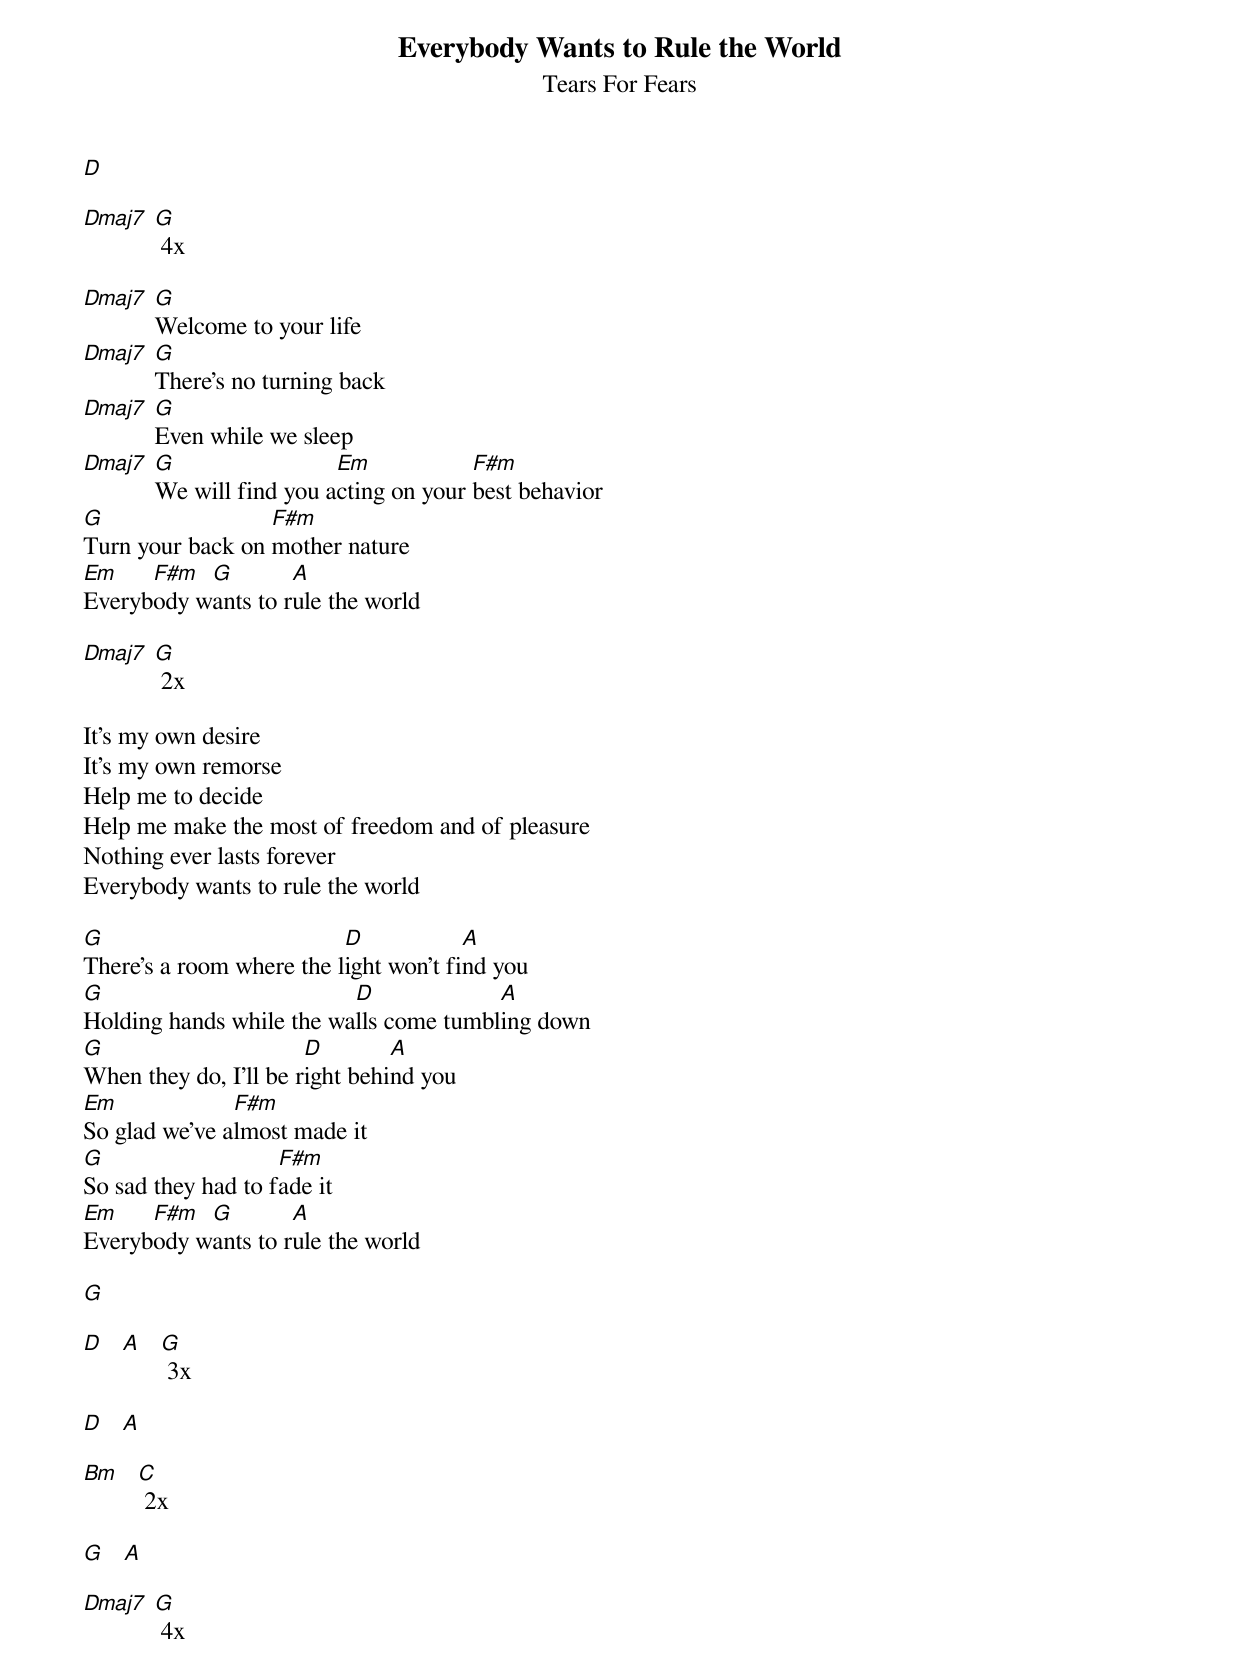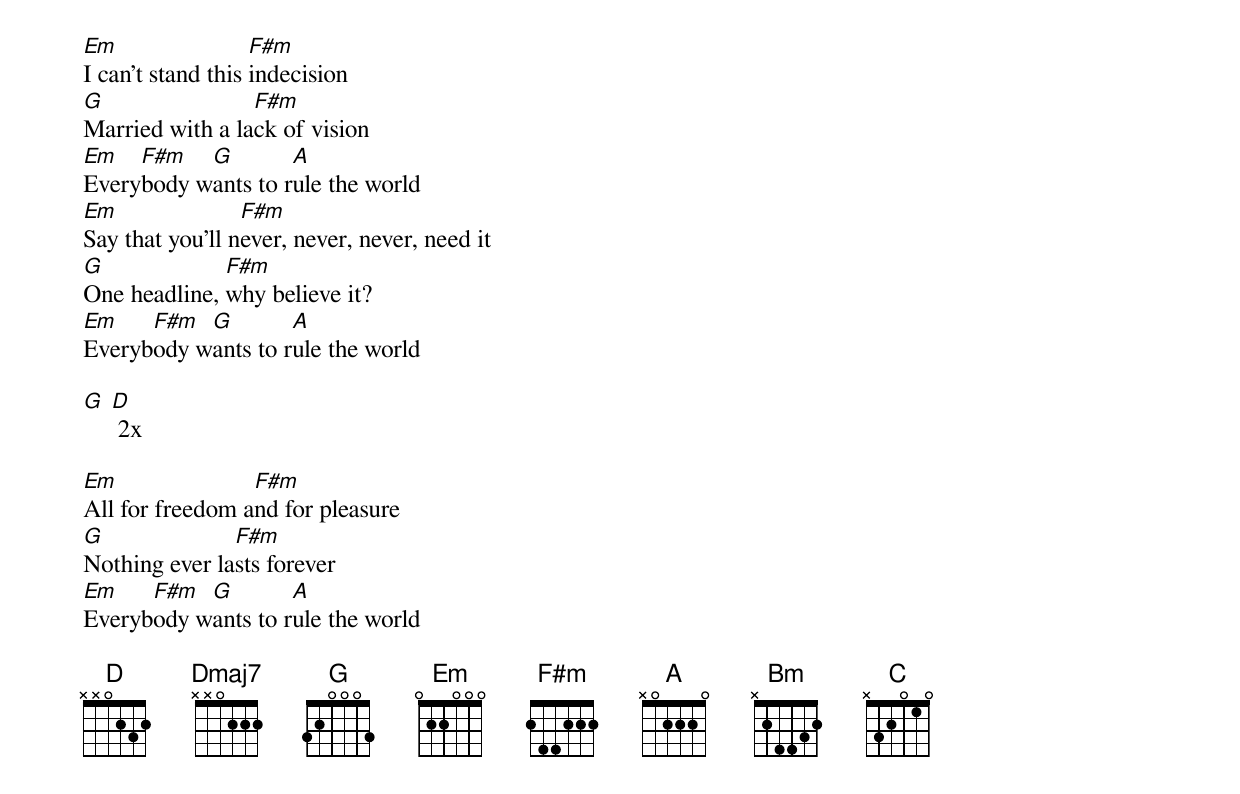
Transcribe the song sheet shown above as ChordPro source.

{title:Everybody Wants to Rule the World}
{subtitle:Tears For Fears}
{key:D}

[D]

[Dmaj7] [G] 4x

[Dmaj7] [G]Welcome to your life
[Dmaj7] [G]There's no turning back
[Dmaj7] [G]Even while we sleep
[Dmaj7] [G]We will find you a[Em]cting on your [F#m]best behavior
[G]Turn your back on [F#m]mother nature
[Em]Everyb[F#m]ody w[G]ants to r[A]ule the world

[Dmaj7] [G] 2x

It's my own desire
It's my own remorse
Help me to decide
Help me make the most of freedom and of pleasure
Nothing ever lasts forever
Everybody wants to rule the world

[G]There's a room where the l[D]ight won't fi[A]nd you
[G]Holding hands while the wa[D]lls come tumbl[A]ing down
[G]When they do, I'll be r[D]ight behi[A]nd you
[Em]So glad we've a[F#m]lmost made it
[G]So sad they had to f[F#m]ade it
[Em]Everyb[F#m]ody w[G]ants to r[A]ule the world

[G]

[D]   [A]   [G] 3x

[D]   [A]

[Bm]   [C] 2x

[G]   [A]

[Dmaj7] [G] 4x

[Em]I can't stand this [F#m]indecision
[G]Married with a la[F#m]ck of vision
[Em]Every[F#m]body w[G]ants to r[A]ule the world
[Em]Say that you'll n[F#m]ever, never, never, need it
[G]One headline, [F#m]why believe it?
[Em]Everyb[F#m]ody w[G]ants to r[A]ule the world

[G] [D] 2x

[Em]All for freedom a[F#m]nd for pleasure
[G]Nothing ever la[F#m]sts forever
[Em]Everyb[F#m]ody w[G]ants to r[A]ule the world

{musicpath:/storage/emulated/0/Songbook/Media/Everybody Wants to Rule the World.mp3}
